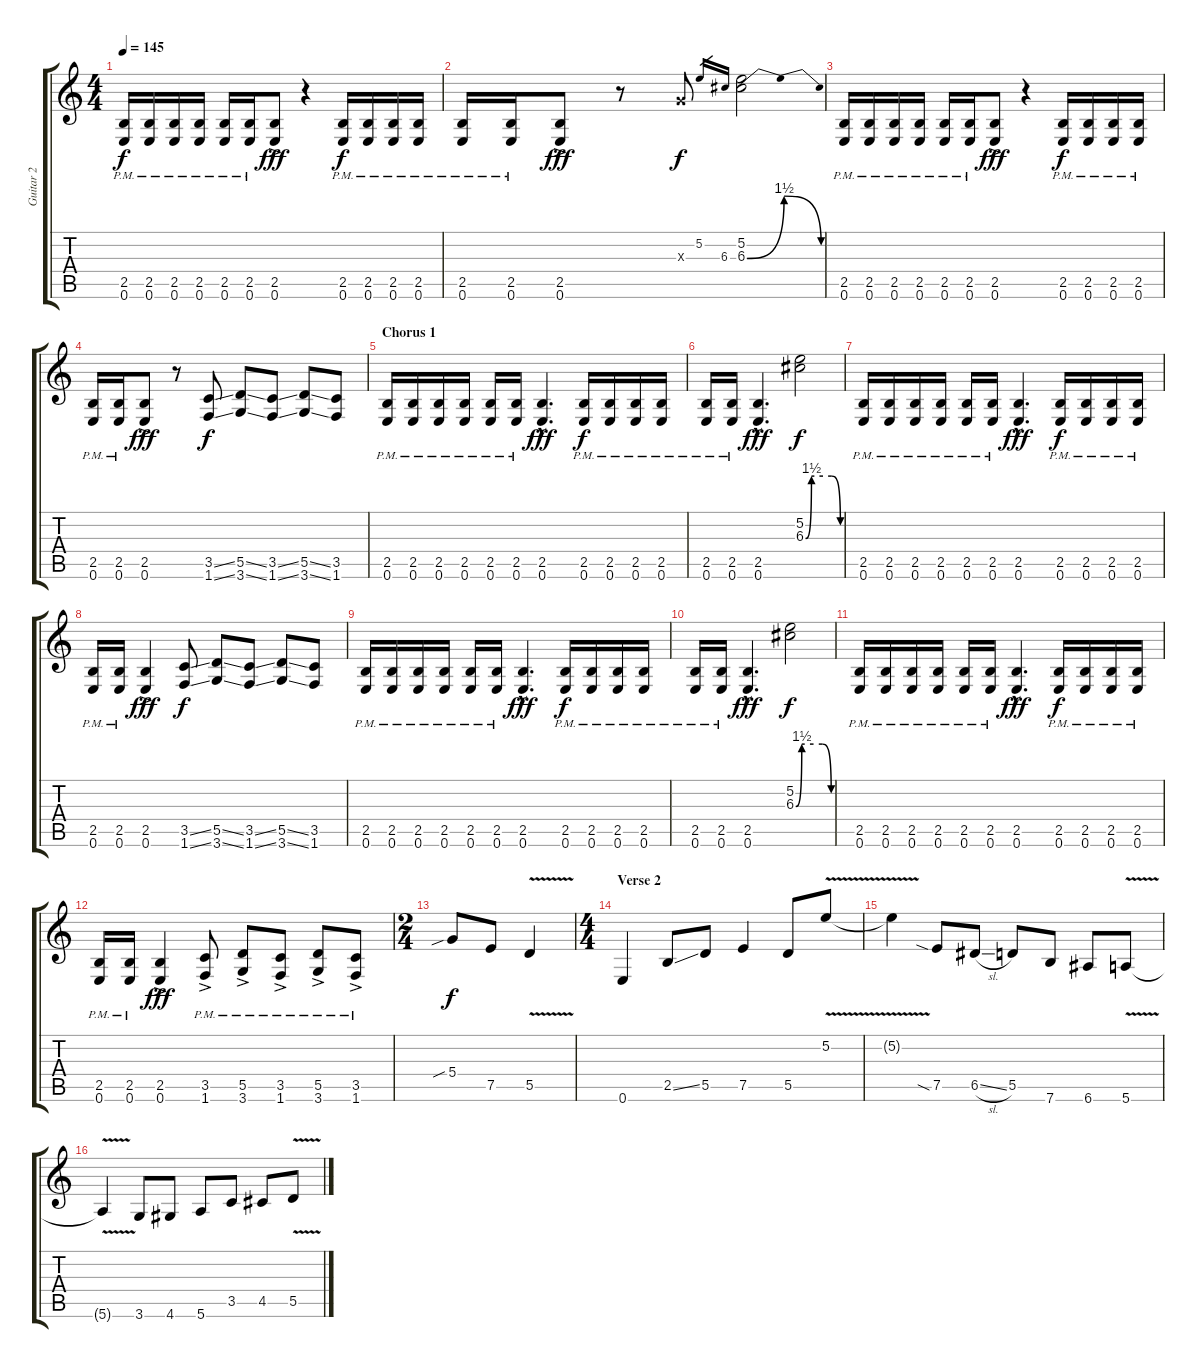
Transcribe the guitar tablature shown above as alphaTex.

\track ("Guitar 2" "Guitar 2") {instrument distortionguitar}
\staff {score tabs}
\tuning (E4 B3 G3 D3 A2 E2) {hide}
\ts (4 4)
\tempo 145
\clef g2
\ks c
(2.5{pm} 0.6{pm}).16{dy f} (2.5{pm} 0.6{pm}).16 (2.5{pm} 0.6{pm}).16 (2.5{pm} 0.6{pm}).16 (2.5{pm} 0.6{pm}).16 (2.5{pm} 0.6{pm}).16 (2.5{ac} 0.6{ac}).8{dy fff} r.4 (2.5{pm} 0.6{pm}).16{dy f} (2.5{pm} 0.6{pm}).16 (2.5{pm} 0.6{pm}).16 (2.5{pm} 0.6{pm}).16 |
(2.5 0.6{pm}).16 (2.5 0.6{pm}).16 (2.5{ac} 0.6{ac}).8{dy fff} r.8 0.3{x}.8{dy f} 5.2.16{gr} 6.3.16{gr} (5.2 6.3{be (bendrelease 0 0 10 6 50 6 60 0)}).2 |
(2.5{pm} 0.6{pm}).16 (2.5{pm} 0.6{pm}).16 (2.5{pm} 0.6{pm}).16 (2.5{pm} 0.6{pm}).16 (2.5{pm} 0.6{pm}).16 (2.5{pm} 0.6{pm}).16 (2.5{ac} 0.6{ac}).8{dy fff} r.4 (2.5{pm} 0.6{pm}).16{dy f} (2.5{pm} 0.6{pm}).16 (2.5{pm} 0.6{pm}).16 (2.5{pm} 0.6{pm}).16 |
(2.5{pm} 0.6{pm}).16 (2.5{pm} 0.6{pm}).16 (2.5{ac} 0.6{ac}).8{dy fff} r.8 (3.5{ss} 1.6{ss}).8{dy f} (5.5{ss} 3.6{ss}).8 (3.5{ss} 1.6{ss}).8 (5.5{ss} 3.6{ss}).8 (3.5 1.6).8 |
\section ("" "Chorus 1")
(2.5{pm} 0.6{pm}).16 (2.5{pm} 0.6{pm}).16 (2.5{pm} 0.6{pm}).16 (2.5{pm} 0.6{pm}).16 (2.5{pm} 0.6{pm}).16 (2.5{pm} 0.6{pm}).16 (2.5{hac} 0.6{hac}).4{d dy fff} (2.5{pm} 0.6{pm}).16{dy f} (2.5{pm} 0.6{pm}).16 (2.5{pm} 0.6{pm}).16 (2.5{pm} 0.6{pm}).16 |
(2.5{pm} 0.6{pm}).16 (2.5{pm} 0.6{pm}).16 (2.5{hac} 0.6{hac}).4{d dy fff} (5.2 6.3{be (custom 0 0 10 6 15 6 30 6 45 6 60 0)}).2{dy f} |
(2.5{pm} 0.6{pm}).16 (2.5{pm} 0.6{pm}).16 (2.5{pm} 0.6{pm}).16 (2.5{pm} 0.6{pm}).16 (2.5{pm} 0.6{pm}).16 (2.5{pm} 0.6{pm}).16 (2.5{hac} 0.6{hac}).4{d dy fff} (2.5{pm} 0.6{pm}).16{dy f} (2.5{pm} 0.6{pm}).16 (2.5{pm} 0.6{pm}).16 (2.5{pm} 0.6{pm}).16 |
(2.5{pm} 0.6{pm}).16 (2.5{pm} 0.6{pm}).16 (2.5{ac} 0.6{ac}).4{dy fff} (3.5{ss} 1.6{ss}).8{dy f} (5.5{ss} 3.6{ss}).8 (3.5{ss} 1.6{ss}).8 (5.5{ss} 3.6{ss}).8 (3.5 1.6).8 |
(2.5{pm} 0.6{pm}).16 (2.5{pm} 0.6{pm}).16 (2.5{pm} 0.6{pm}).16 (2.5{pm} 0.6{pm}).16 (2.5{pm} 0.6{pm}).16 (2.5{pm} 0.6{pm}).16 (2.5{hac} 0.6{hac}).4{d dy fff} (2.5{pm} 0.6{pm}).16{dy f} (2.5{pm} 0.6{pm}).16 (2.5{pm} 0.6{pm}).16 (2.5{pm} 0.6{pm}).16 |
(2.5{pm} 0.6{pm}).16 (2.5{pm} 0.6{pm}).16 (2.5{hac} 0.6{hac}).4{d dy fff} (5.2 6.3{be (custom 0 0 10 6 15 6 30 6 45 6 60 0)}).2{dy f} |
(2.5{pm} 0.6{pm}).16 (2.5{pm} 0.6{pm}).16 (2.5{pm} 0.6{pm}).16 (2.5{pm} 0.6{pm}).16 (2.5{pm} 0.6{pm}).16 (2.5{pm} 0.6{pm}).16 (2.5{hac} 0.6{hac}).4{d dy fff} (2.5{pm} 0.6{pm}).16{dy f} (2.5{pm} 0.6{pm}).16 (2.5{pm} 0.6{pm}).16 (2.5{pm} 0.6{pm}).16 |
(2.5{pm} 0.6{pm}).16 (2.5{pm} 0.6{pm}).16 (2.5{ac} 0.6{ac}).4{dy fff} (3.5{ac pm} 1.6{ac pm}).8 (5.5{ac pm} 3.6{ac pm}).8 (3.5{ac pm} 1.6{ac pm}).8 (5.5{ac pm} 3.6{ac pm}).8 (3.5{ac pm} 1.6{ac pm}).8 |
\ts (2 4)
5.4{sib}.8{dy f} 7.5.8 5.5{v}.4 |
\ts (4 4)
\section ("" "Verse 2")
0.6.4 2.5{ss}.8 5.5.8 7.5.4 5.5.8 5.2{v}.8 |
5.2{t}.4 7.5{sia}.8 6.5{sl}.8 5.5.8 7.6.8 6.6.8 5.6{v}.8 |
5.6{t}.4 3.6.8 4.6.8 5.6.8 3.5.8 4.5.8 5.5{v}.8
